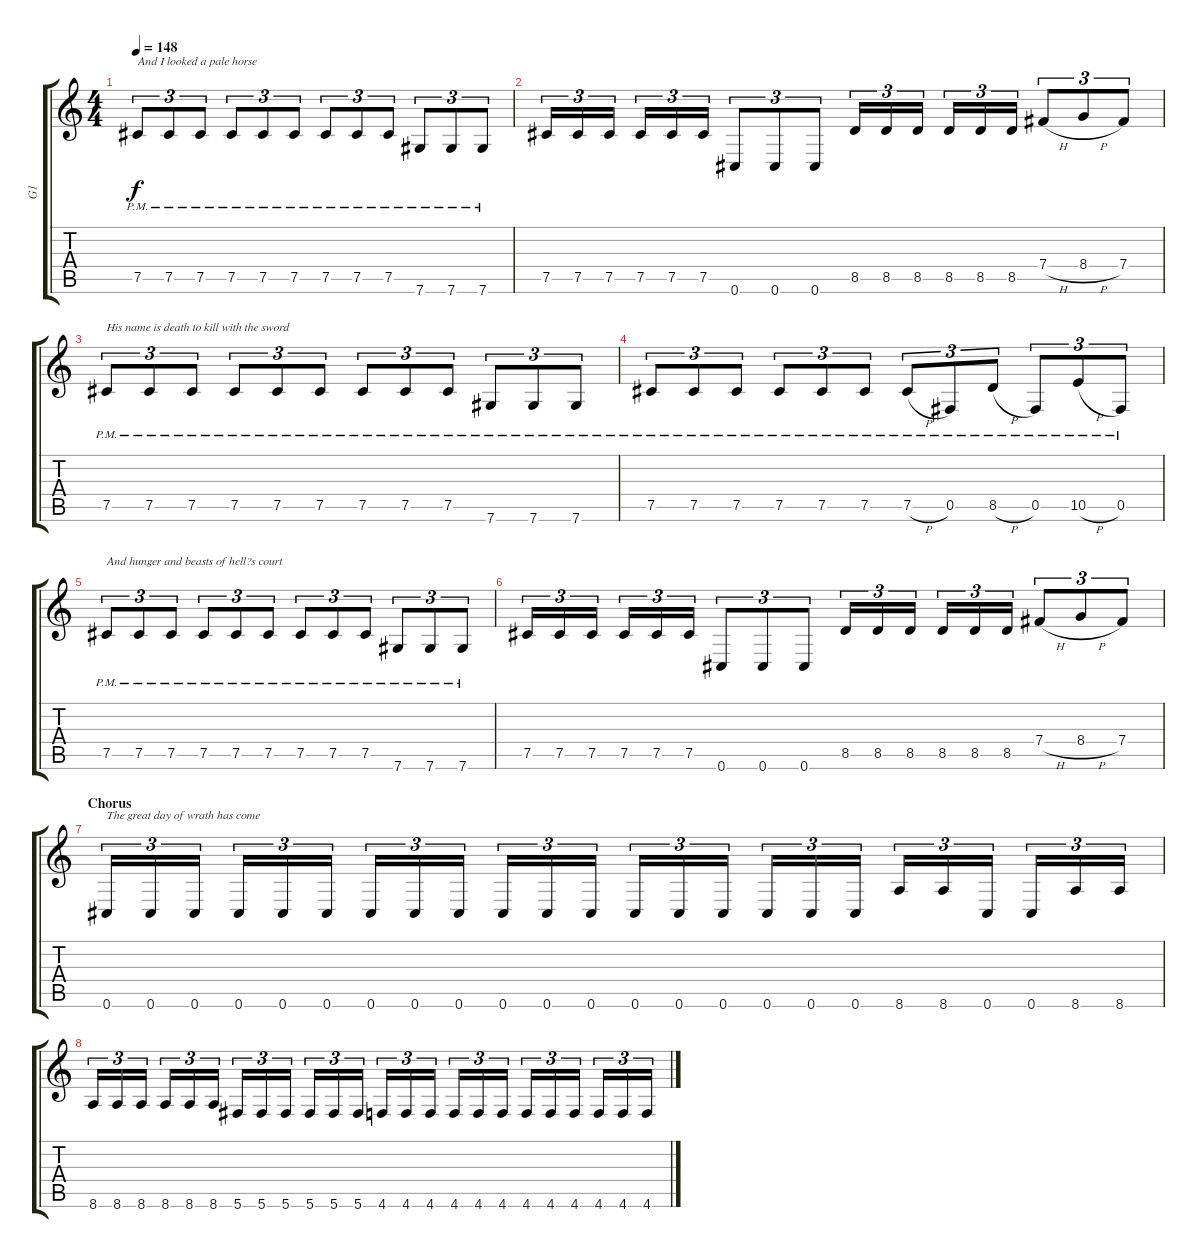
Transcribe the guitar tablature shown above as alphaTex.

\track ("G1" "G1") {instrument distortionguitar}
\staff {score tabs}
\tuning (Db4 Ab3 E3 B2 Gb2 Db2) {hide}
\ts (4 4)
\tempo 148
\clef g2
\ks c
7.5{pm}.8{tu (3 2) txt "And I looked a pale horse" dy f} 7.5{pm}.8{tu (3 2)} 7.5{pm}.8{tu (3 2)} 7.5{pm}.8{tu (3 2)} 7.5{pm}.8{tu (3 2)} 7.5{pm}.8{tu (3 2)} 7.5{pm}.8{tu (3 2)} 7.5{pm}.8{tu (3 2)} 7.5{pm}.8{tu (3 2)} 7.6{pm}.8{tu (3 2)} 7.6{pm}.8{tu (3 2)} 7.6{pm}.8{tu (3 2)} |
7.5.16{tu (3 2)} 7.5.16{tu (3 2)} 7.5.16{tu (3 2)} 7.5.16{tu (3 2)} 7.5.16{tu (3 2)} 7.5.16{tu (3 2)} 0.6.8{tu (3 2)} 0.6.8{tu (3 2)} 0.6.8{tu (3 2)} 8.5.16{tu (3 2)} 8.5.16{tu (3 2)} 8.5.16{tu (3 2)} 8.5.16{tu (3 2)} 8.5.16{tu (3 2)} 8.5.16{tu (3 2)} 7.4{h}.8{tu (3 2)} 8.4{h}.8{tu (3 2)} 7.4.8{tu (3 2)} |
7.5{pm}.8{tu (3 2) txt "His name is death to kill with the sword"} 7.5{pm}.8{tu (3 2)} 7.5{pm}.8{tu (3 2)} 7.5{pm}.8{tu (3 2)} 7.5{pm}.8{tu (3 2)} 7.5{pm}.8{tu (3 2)} 7.5{pm}.8{tu (3 2)} 7.5{pm}.8{tu (3 2)} 7.5{pm}.8{tu (3 2)} 7.6{pm}.8{tu (3 2)} 7.6{pm}.8{tu (3 2)} 7.6{pm}.8{tu (3 2)} |
7.5{pm}.8{tu (3 2)} 7.5{pm}.8{tu (3 2)} 7.5{pm}.8{tu (3 2)} 7.5{pm}.8{tu (3 2)} 7.5{pm}.8{tu (3 2)} 7.5{pm}.8{tu (3 2)} 7.5{h pm}.8{tu (3 2)} 0.5{pm}.8{tu (3 2)} 8.5{h pm}.8{tu (3 2)} 0.5{pm}.8{tu (3 2)} 10.5{h pm}.8{tu (3 2)} 0.5{pm}.8{tu (3 2)} |
7.5{pm}.8{tu (3 2) txt "And hunger and beasts of hell?s court"} 7.5{pm}.8{tu (3 2)} 7.5{pm}.8{tu (3 2)} 7.5{pm}.8{tu (3 2)} 7.5{pm}.8{tu (3 2)} 7.5{pm}.8{tu (3 2)} 7.5{pm}.8{tu (3 2)} 7.5{pm}.8{tu (3 2)} 7.5{pm}.8{tu (3 2)} 7.6{pm}.8{tu (3 2)} 7.6{pm}.8{tu (3 2)} 7.6{pm}.8{tu (3 2)} |
7.5.16{tu (3 2)} 7.5.16{tu (3 2)} 7.5.16{tu (3 2)} 7.5.16{tu (3 2)} 7.5.16{tu (3 2)} 7.5.16{tu (3 2)} 0.6.8{tu (3 2)} 0.6.8{tu (3 2)} 0.6.8{tu (3 2)} 8.5.16{tu (3 2)} 8.5.16{tu (3 2)} 8.5.16{tu (3 2)} 8.5.16{tu (3 2)} 8.5.16{tu (3 2)} 8.5.16{tu (3 2)} 7.4{h}.8{tu (3 2)} 8.4{h}.8{tu (3 2)} 7.4.8{tu (3 2)} |
\section ("" "Chorus")
0.6.16{tu (3 2) txt "The great day of wrath has come"} 0.6.16{tu (3 2)} 0.6.16{tu (3 2)} 0.6.16{tu (3 2)} 0.6.16{tu (3 2)} 0.6.16{tu (3 2)} 0.6.16{tu (3 2)} 0.6.16{tu (3 2)} 0.6.16{tu (3 2)} 0.6.16{tu (3 2)} 0.6.16{tu (3 2)} 0.6.16{tu (3 2)} 0.6.16{tu (3 2)} 0.6.16{tu (3 2)} 0.6.16{tu (3 2)} 0.6.16{tu (3 2)} 0.6.16{tu (3 2)} 0.6.16{tu (3 2)} 8.6.16{tu (3 2)} 8.6.16{tu (3 2)} 0.6.16{tu (3 2)} 0.6.16{tu (3 2)} 8.6.16{tu (3 2)} 8.6.16{tu (3 2)} |
8.6.16{tu (3 2)} 8.6.16{tu (3 2)} 8.6.16{tu (3 2)} 8.6.16{tu (3 2)} 8.6.16{tu (3 2)} 8.6.16{tu (3 2)} 5.6.16{tu (3 2)} 5.6.16{tu (3 2)} 5.6.16{tu (3 2)} 5.6.16{tu (3 2)} 5.6.16{tu (3 2)} 5.6.16{tu (3 2)} 4.6.16{tu (3 2)} 4.6.16{tu (3 2)} 4.6.16{tu (3 2)} 4.6.16{tu (3 2)} 4.6.16{tu (3 2)} 4.6.16{tu (3 2)} 4.6.16{tu (3 2)} 4.6.16{tu (3 2)} 4.6.16{tu (3 2)} 4.6.16{tu (3 2)} 4.6.16{tu (3 2)} 4.6.16{tu (3 2)}
